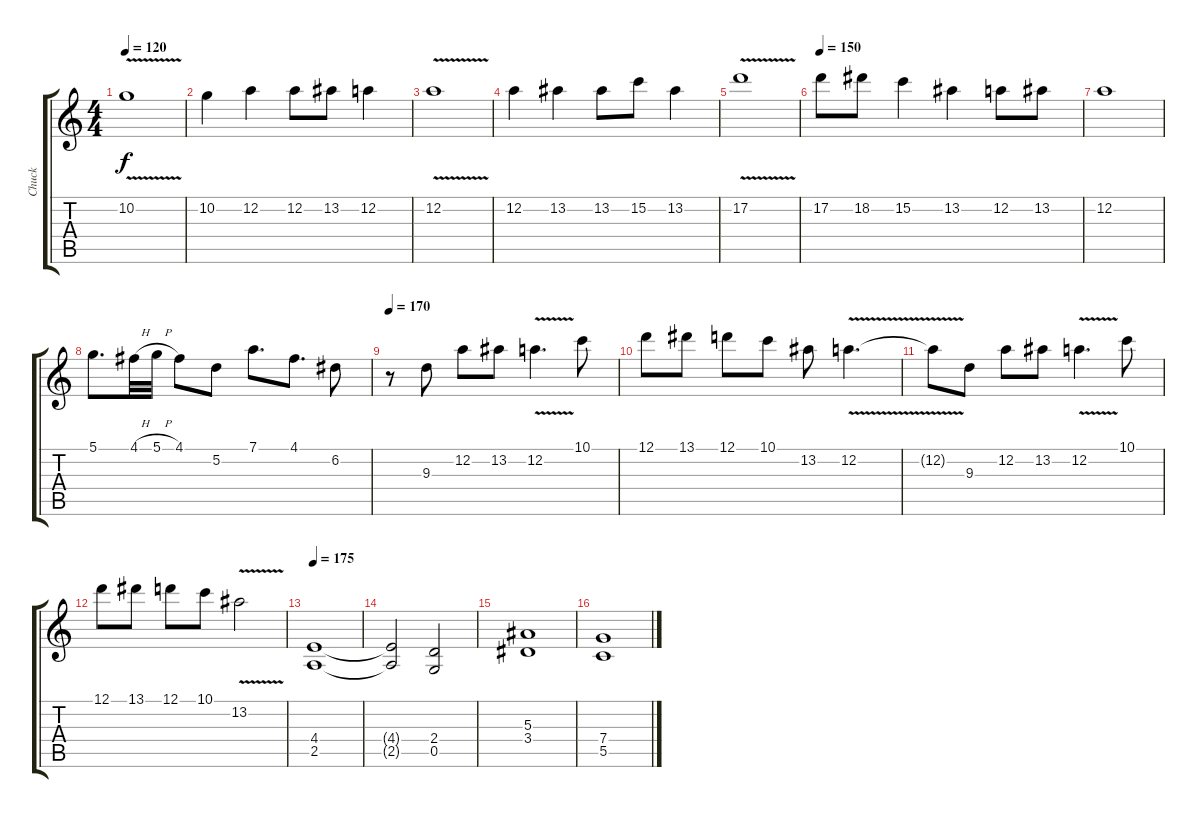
\track ("Chuck" "Chuck") {instrument distortionguitar}
\staff {score tabs}
\tuning (D4 A3 F3 C3 G2 D2) {hide}
\ts (4 4)
\tempo 120
\clef g2
\ks c
10.2{v}.1{dy f} |
10.2.4 12.2.4 12.2.8 13.2.8 12.2.4 |
12.2{v}.1 |
12.2.4 13.2.4 13.2.8 15.2.8 13.2.4 |
17.2{v}.1 |
\tempo 150
17.2.8 18.2.8 15.2.4 13.2.4 12.2.8 13.2.8 |
12.2.1 |
5.1.8{d} 4.1{h}.32 5.1{h}.32 4.1.8 5.2.8 7.1.8{d} 4.1.8{d} 6.2.8 |
\tempo 170
r.8 9.3.8 12.2.8 13.2.8 12.2{v}.4{d} 10.1.8 |
12.1.8 13.1.8 12.1.8 10.1.8 13.2.8 12.2{v}.4{d} |
12.2{v t}.8 9.3.8 12.2.8 13.2.8 12.2{v}.4{d} 10.1.8 |
12.1.8 13.1.8 12.1.8 10.1.8 13.2{v}.2 |
\tempo 175
(4.4 2.5).1 |
(4.4{t} 2.5{t}).2 (2.4 0.5).2 |
(5.3 3.4).1 |
(7.4 5.5).1
